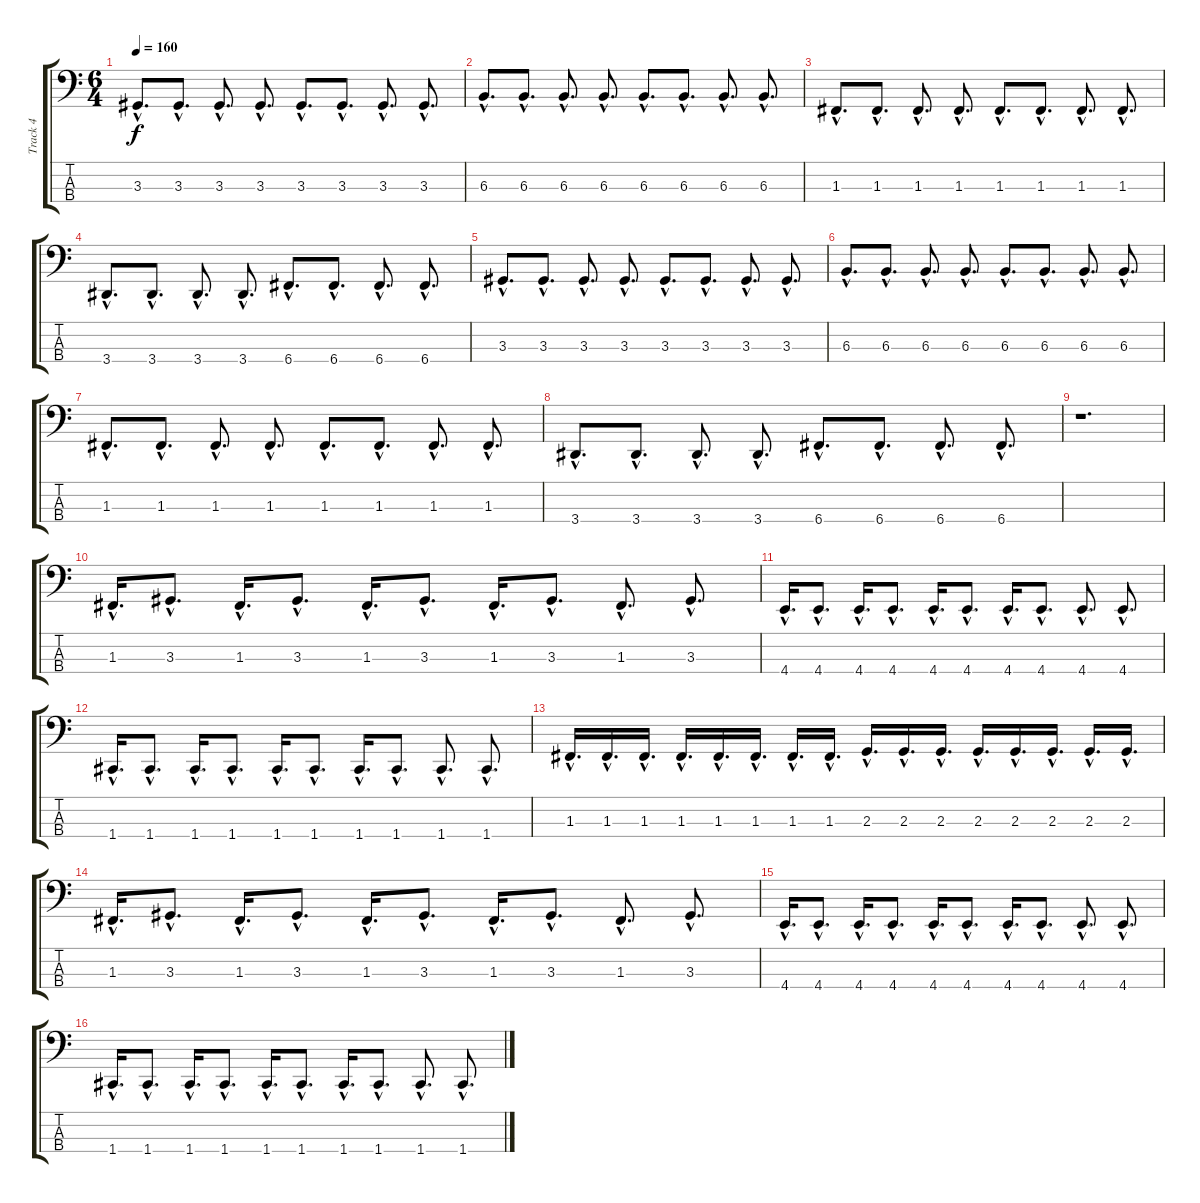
\track ("Track 4" "Track 4") {instrument electricbasspick}
\staff {score tabs}
\tuning (Eb2 Bb1 F1 C1) {hide}
\ts (6 4)
\tempo 160
\clef f4
\ks c
3.3{hac}.8{d dy f} 3.3{hac}.8{d} 3.3{hac}.8{d} 3.3{hac}.8{d} 3.3{hac}.8{d} 3.3{hac}.8{d} 3.3{hac}.8{d} 3.3{hac}.8{d} |
6.3{hac}.8{d} 6.3{hac}.8{d} 6.3{hac}.8{d} 6.3{hac}.8{d} 6.3{hac}.8{d} 6.3{hac}.8{d} 6.3{hac}.8{d} 6.3{hac}.8{d} |
1.3{hac}.8{d} 1.3{hac}.8{d} 1.3{hac}.8{d} 1.3{hac}.8{d} 1.3{hac}.8{d} 1.3{hac}.8{d} 1.3{hac}.8{d} 1.3{hac}.8{d} |
3.4{hac}.8{d} 3.4{hac}.8{d} 3.4{hac}.8{d} 3.4{hac}.8{d} 6.4{hac}.8{d} 6.4{hac}.8{d} 6.4{hac}.8{d} 6.4{hac}.8{d} |
3.3{hac}.8{d} 3.3{hac}.8{d} 3.3{hac}.8{d} 3.3{hac}.8{d} 3.3{hac}.8{d} 3.3{hac}.8{d} 3.3{hac}.8{d} 3.3{hac}.8{d} |
6.3{hac}.8{d} 6.3{hac}.8{d} 6.3{hac}.8{d} 6.3{hac}.8{d} 6.3{hac}.8{d} 6.3{hac}.8{d} 6.3{hac}.8{d} 6.3{hac}.8{d} |
1.3{hac}.8{d} 1.3{hac}.8{d} 1.3{hac}.8{d} 1.3{hac}.8{d} 1.3{hac}.8{d} 1.3{hac}.8{d} 1.3{hac}.8{d} 1.3{hac}.8{d} |
3.4{hac}.8{d} 3.4{hac}.8{d} 3.4{hac}.8{d} 3.4{hac}.8{d} 6.4{hac}.8{d} 6.4{hac}.8{d} 6.4{hac}.8{d} 6.4{hac}.8{d} |
r.1{d} |
1.3{hac}.16{d} 3.3{hac}.8{d} 1.3{hac}.16{d} 3.3{hac}.8{d} 1.3{hac}.16{d} 3.3{hac}.8{d} 1.3{hac}.16{d} 3.3{hac}.8{d} 1.3{hac}.8{d} 3.3{hac}.8{d} |
4.4{hac}.16{d} 4.4{hac}.8{d} 4.4{hac}.16{d} 4.4{hac}.8{d} 4.4{hac}.16{d} 4.4{hac}.8{d} 4.4{hac}.16{d} 4.4{hac}.8{d} 4.4{hac}.8{d} 4.4{hac}.8{d} |
1.4{hac}.16{d} 1.4{hac}.8{d} 1.4{hac}.16{d} 1.4{hac}.8{d} 1.4{hac}.16{d} 1.4{hac}.8{d} 1.4{hac}.16{d} 1.4{hac}.8{d} 1.4{hac}.8{d} 1.4{hac}.8{d} |
1.3{hac}.16{d} 1.3{hac}.16{d} 1.3{hac}.16{d} 1.3{hac}.16{d} 1.3{hac}.16{d} 1.3{hac}.16{d} 1.3{hac}.16{d} 1.3{hac}.16{d} 2.3{hac}.16{d} 2.3{hac}.16{d} 2.3{hac}.16{d} 2.3{hac}.16{d} 2.3{hac}.16{d} 2.3{hac}.16{d} 2.3{hac}.16{d} 2.3{hac}.16{d} |
1.3{hac}.16{d} 3.3{hac}.8{d} 1.3{hac}.16{d} 3.3{hac}.8{d} 1.3{hac}.16{d} 3.3{hac}.8{d} 1.3{hac}.16{d} 3.3{hac}.8{d} 1.3{hac}.8{d} 3.3{hac}.8{d} |
4.4{hac}.16{d} 4.4{hac}.8{d} 4.4{hac}.16{d} 4.4{hac}.8{d} 4.4{hac}.16{d} 4.4{hac}.8{d} 4.4{hac}.16{d} 4.4{hac}.8{d} 4.4{hac}.8{d} 4.4{hac}.8{d} |
1.4{hac}.16{d} 1.4{hac}.8{d} 1.4{hac}.16{d} 1.4{hac}.8{d} 1.4{hac}.16{d} 1.4{hac}.8{d} 1.4{hac}.16{d} 1.4{hac}.8{d} 1.4{hac}.8{d} 1.4{hac}.8{d}
